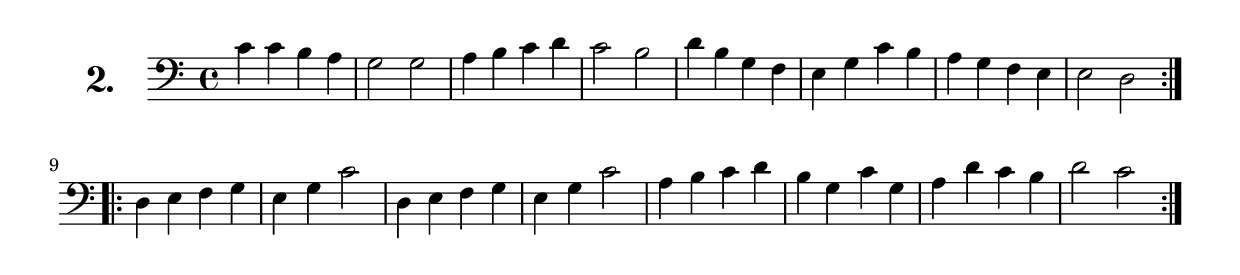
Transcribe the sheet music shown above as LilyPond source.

\version "2.18.2"

\score {
  \new StaffGroup = "" \with {
        instrumentName = \markup { \bold \huge { \number "2." }}
      }
  <<
    \new Staff = "celloI" 
    \relative c' {
      \clef bass
      \key c \major
      \time 4/4

      \repeat volta 2 {
        c4 c b a  | %01
        g2 g      | %02
        a4 b c d  | %03
        c2 b      | %04
        d4 b g f  | %05
        e g c b   | %06
        a g f e   | %07
        e2 d      | %08
      }
      \repeat volta 2 { 
        d4 e f g  | %09
        e g c2    | %10
        d,4 e f g | %11
        e g c2    | %12
        a4 b c d  | %13
        b g c g   | %14
        a d c b   | %15
        d2 c      | %16
      }
    }
  >>
  \layout {}
  \header {
    composer = "Bernhard Romberg"
  }
}
